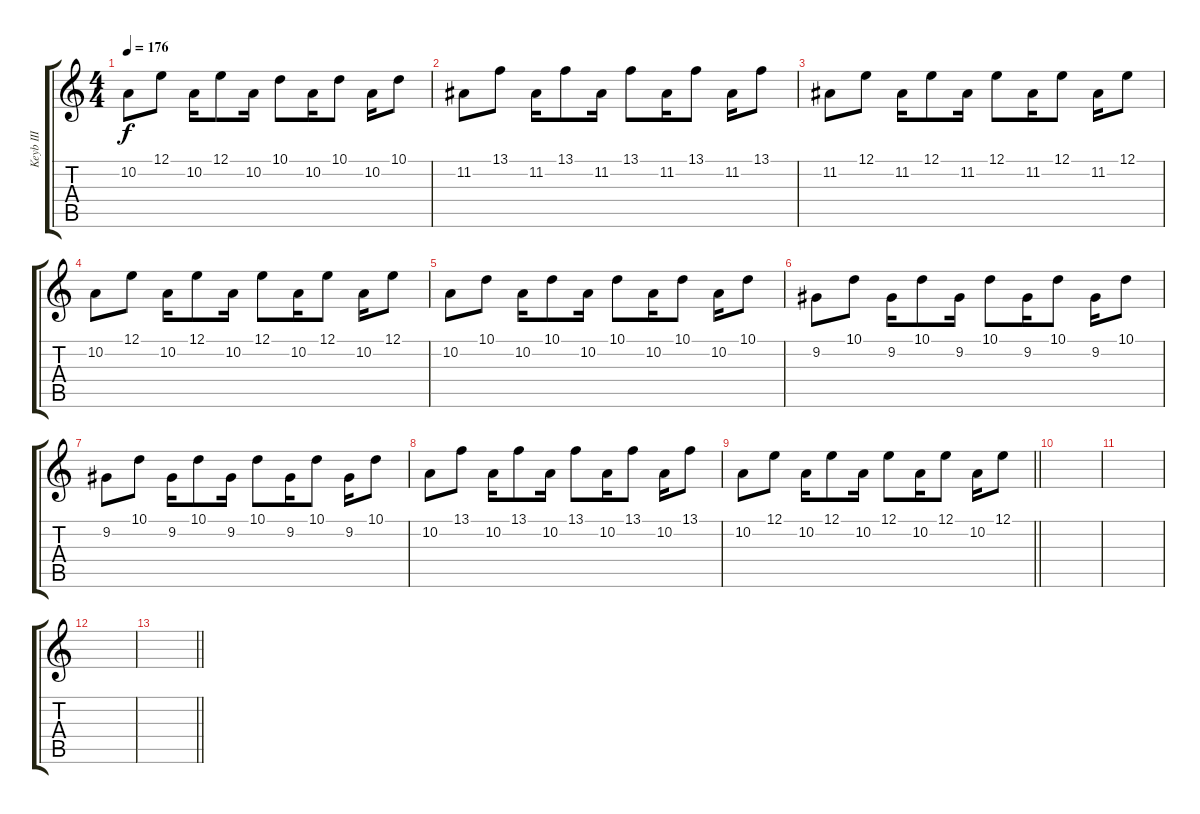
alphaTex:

\track ("Keyb III" "Keyb III") {instrument lead2sawtooth}
\staff {score tabs}
\tuning (E4 B3 G3 D3 A2 E2) {hide}
\ts (4 4)
\tempo 176
\clef g2
\ks c
10.2.8{dy f} 12.1.8 10.2.16 12.1.8 10.2.16 10.1.8 10.2.16 10.1.8 10.2.16 10.1.8 |
11.2.8 13.1.8 11.2.16 13.1.8 11.2.16 13.1.8 11.2.16 13.1.8 11.2.16 13.1.8 |
11.2.8 12.1.8 11.2.16 12.1.8 11.2.16 12.1.8 11.2.16 12.1.8 11.2.16 12.1.8 |
10.2.8 12.1.8 10.2.16 12.1.8 10.2.16 12.1.8 10.2.16 12.1.8 10.2.16 12.1.8 |
10.2.8 10.1.8 10.2.16 10.1.8 10.2.16 10.1.8 10.2.16 10.1.8 10.2.16 10.1.8 |
9.2.8 10.1.8 9.2.16 10.1.8 9.2.16 10.1.8 9.2.16 10.1.8 9.2.16 10.1.8 |
9.2.8 10.1.8 9.2.16 10.1.8 9.2.16 10.1.8 9.2.16 10.1.8 9.2.16 10.1.8 |
10.2.8 13.1.8 10.2.16 13.1.8 10.2.16 13.1.8 10.2.16 13.1.8 10.2.16 13.1.8 |
\barLineRight lightlight
10.2.8 12.1.8 10.2.16 12.1.8 10.2.16 12.1.8 10.2.16 12.1.8 10.2.16 12.1.8 |
|
|
|
\barLineRight lightlight
